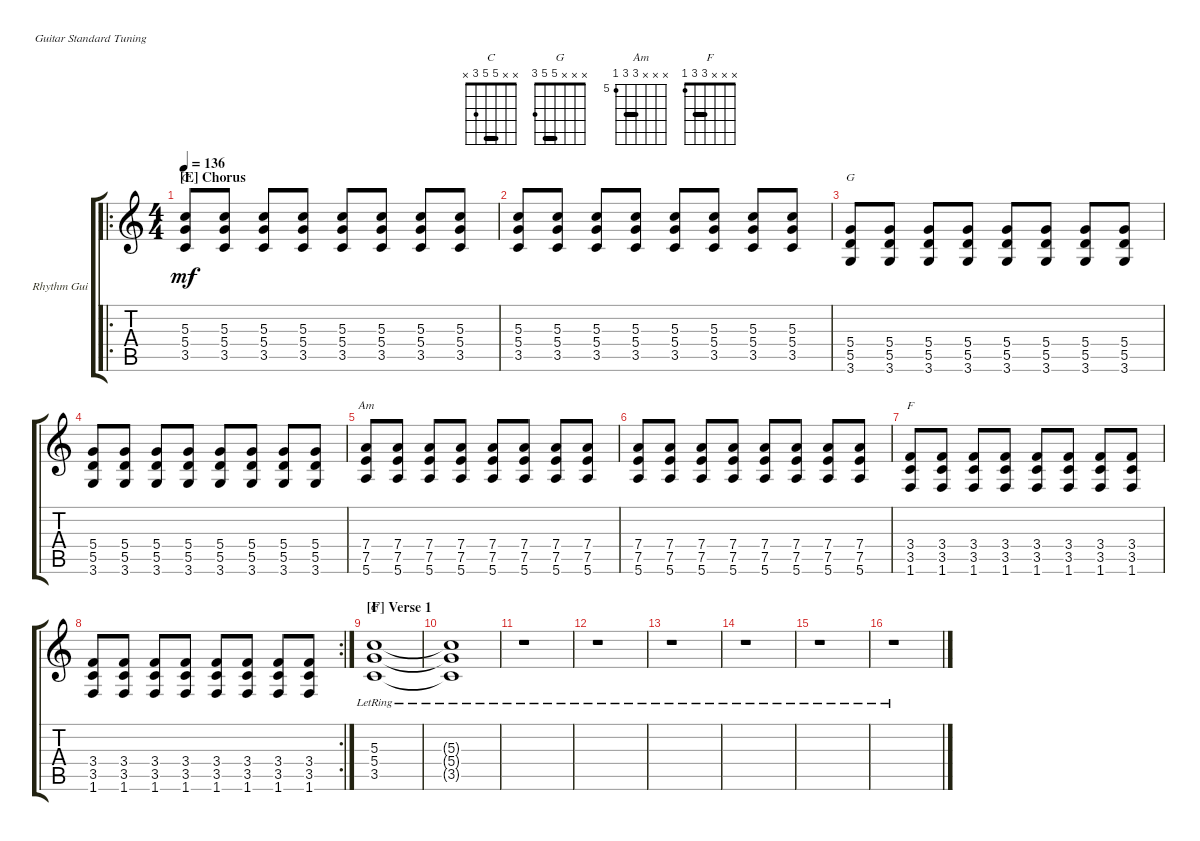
\defaultSystemsLayout 4
\bracketExtendMode groupsimilarinstruments
\firstSystemTrackNameOrientation horizontal
\otherSystemsTrackNameOrientation horizontal
\track ("Rhythm Guitar" "Rhythm Gui") {instrument overdrivenguitar}
\staff {score tabs}
\tuning (E4 B3 G3 D3 A2 E2)
\chord ("C" x x 5 5 3 x) {barre 5}
\chord ("G" x x x 5 5 3) {barre 5}
\chord ("Am" x x x 7 7 5) {firstfret 5 barre 7}
\chord ("F" x x x 3 3 1) {barre 3}
\ro
\ts (4 4)
\section ("E" "Chorus")
\tempo 136
\clef g2
\scale
0.373134
\ks c
(3.5 5.4 5.3).8{ch "C" dy mf} (3.5 5.4 5.3).8 (3.5 5.4 5.3).8 (3.5 5.4 5.3).8 (3.5 5.4 5.3).8 (3.5 5.4 5.3).8 (3.5 5.4 5.3).8 (3.5 5.4 5.3).8 |
\scale
0.333333 (3.5 5.4 5.3).8 (3.5 5.4 5.3).8 (3.5 5.4 5.3).8 (3.5 5.4 5.3).8 (3.5 5.4 5.3).8 (3.5 5.4 5.3).8 (3.5 5.4 5.3).8 (3.5 5.4 5.3).8 |
\scale
0.333333 (3.6 5.5 5.4).8{ch "G"} (3.6 5.5 5.4).8 (3.6 5.5 5.4).8 (3.6 5.5 5.4).8 (3.6 5.5 5.4).8 (3.6 5.5 5.4).8 (3.6 5.5 5.4).8 (3.6 5.5 5.4).8 |
\scale
0.333333 (3.6 5.5 5.4).8 (3.6 5.5 5.4).8 (3.6 5.5 5.4).8 (3.6 5.5 5.4).8 (3.6 5.5 5.4).8 (3.6 5.5 5.4).8 (3.6 5.5 5.4).8 (3.6 5.5 5.4).8 |
\scale
0.333333 (5.6 7.5 7.4).8{ch "Am"} (5.6 7.5 7.4).8 (5.6 7.5 7.4).8 (5.6 7.5 7.4).8 (5.6 7.5 7.4).8 (5.6 7.5 7.4).8 (5.6 7.5 7.4).8 (5.6 7.5 7.4).8 |
\scale
0.333333 (5.6 7.5 7.4).8 (5.6 7.5 7.4).8 (5.6 7.5 7.4).8 (5.6 7.5 7.4).8 (5.6 7.5 7.4).8 (5.6 7.5 7.4).8 (5.6 7.5 7.4).8 (5.6 7.5 7.4).8 |
\scale
0.333333 (1.6 3.5 3.4).8{ch "F"} (1.6 3.5 3.4).8 (1.6 3.5 3.4).8 (1.6 3.5 3.4).8 (1.6 3.5 3.4).8 (1.6 3.5 3.4).8 (1.6 3.5 3.4).8 (1.6 3.5 3.4).8 |
\rc 2
\scale
0.353846 (1.6 3.5 3.4).8 (1.6 3.5 3.4).8 (1.6 3.5 3.4).8 (1.6 3.5 3.4).8 (1.6 3.5 3.4).8 (1.6 3.5 3.4).8 (1.6 3.5 3.4).8 (1.6 3.5 3.4).8 |
\section ("F" "Verse 1")
\scale
0.323077 (3.5{lr} 5.4{lr} 5.3{lr}).1{ch "C"} |
\scale
0.323077 (3.5{lr t} 5.4{lr t} 5.3{lr t}).1 |
\scale
0.333333 r.1 |
\scale
0.333333 r.1 |
\scale
0.333333 r.1 |
\scale
0.333333 r.1 |
\scale
0.333333 r.1 |
\scale
0.333333 r.1
